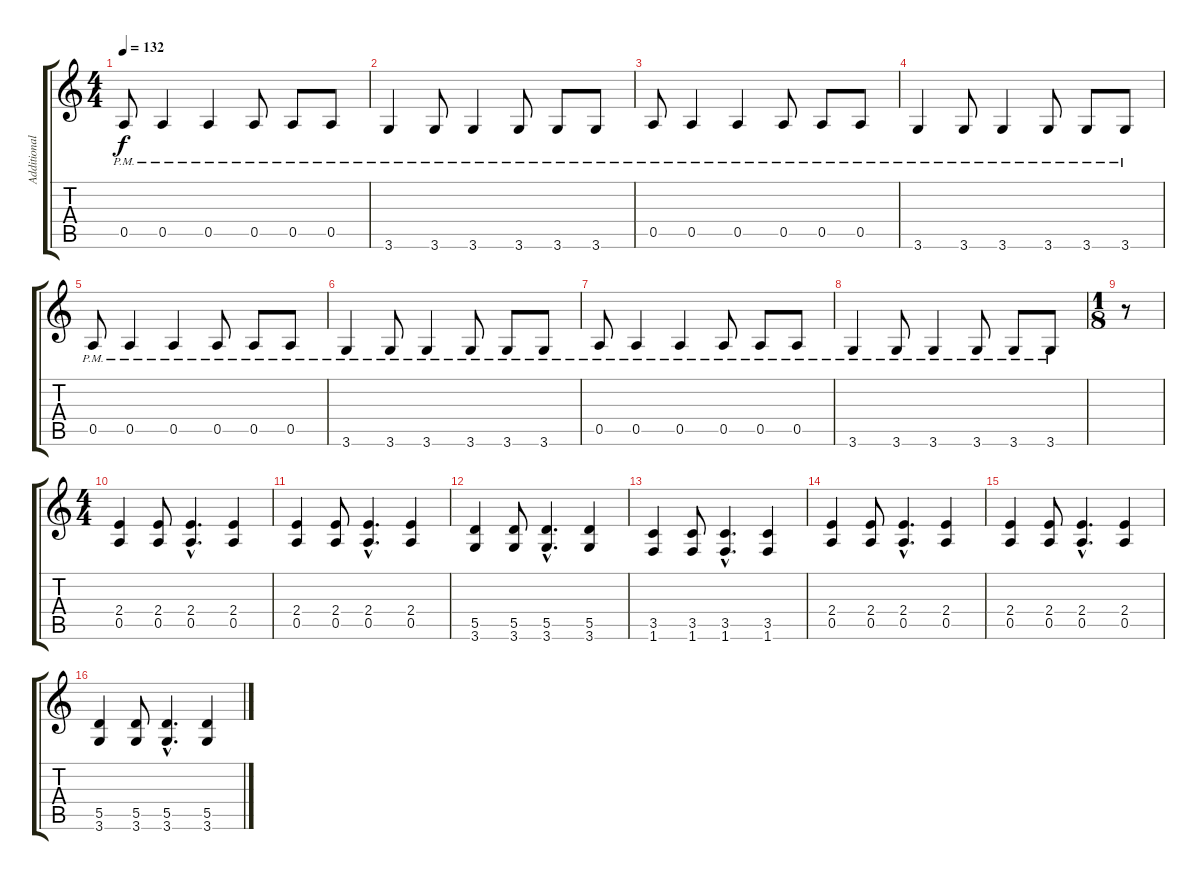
\track ("Additional Guitar" "Additional") {instrument distortionguitar}
\staff {score tabs}
\tuning (E4 B3 G3 D3 A2 E2) {hide}
\ts (4 4)
\tempo 132
\clef g2
\ks c
0.5{pm}.8{dy f} 0.5{pm}.4 0.5{pm}.4 0.5{pm}.8 0.5{pm}.8 0.5{pm}.8 |
3.6{pm}.4 3.6{pm}.8 3.6{pm}.4 3.6{pm}.8 3.6{pm}.8 3.6{pm}.8 |
0.5{pm}.8 0.5{pm}.4 0.5{pm}.4 0.5{pm}.8 0.5{pm}.8 0.5{pm}.8 |
3.6{pm}.4 3.6{pm}.8 3.6{pm}.4 3.6{pm}.8 3.6{pm}.8 3.6{pm}.8 |
0.5{pm}.8 0.5{pm}.4 0.5{pm}.4 0.5{pm}.8 0.5{pm}.8 0.5{pm}.8 |
3.6{pm}.4 3.6{pm}.8 3.6{pm}.4 3.6{pm}.8 3.6{pm}.8 3.6{pm}.8 |
0.5{pm}.8 0.5{pm}.4 0.5{pm}.4 0.5{pm}.8 0.5{pm}.8 0.5{pm}.8 |
3.6{pm}.4 3.6{pm}.8 3.6{pm}.4 3.6{pm}.8 3.6{pm}.8 3.6{pm}.8 |
\ts (1 8)
r.8 |
\ts (4 4)
(2.4 0.5).4 (2.4 0.5).8 (2.4{hac} 0.5{hac}).4{d} (2.4 0.5).4 |
(2.4 0.5).4 (2.4 0.5).8 (2.4{hac} 0.5{hac}).4{d} (2.4 0.5).4 |
(5.5 3.6).4 (5.5 3.6).8 (5.5{hac} 3.6{hac}).4{d} (5.5 3.6).4 |
(3.5 1.6).4 (3.5 1.6).8 (3.5{hac} 1.6{hac}).4{d} (3.5 1.6).4 |
(2.4 0.5).4 (2.4 0.5).8 (2.4{hac} 0.5{hac}).4{d} (2.4 0.5).4 |
(2.4 0.5).4 (2.4 0.5).8 (2.4{hac} 0.5{hac}).4{d} (2.4 0.5).4 |
(5.5 3.6).4 (5.5 3.6).8 (5.5{hac} 3.6{hac}).4{d} (5.5 3.6).4
